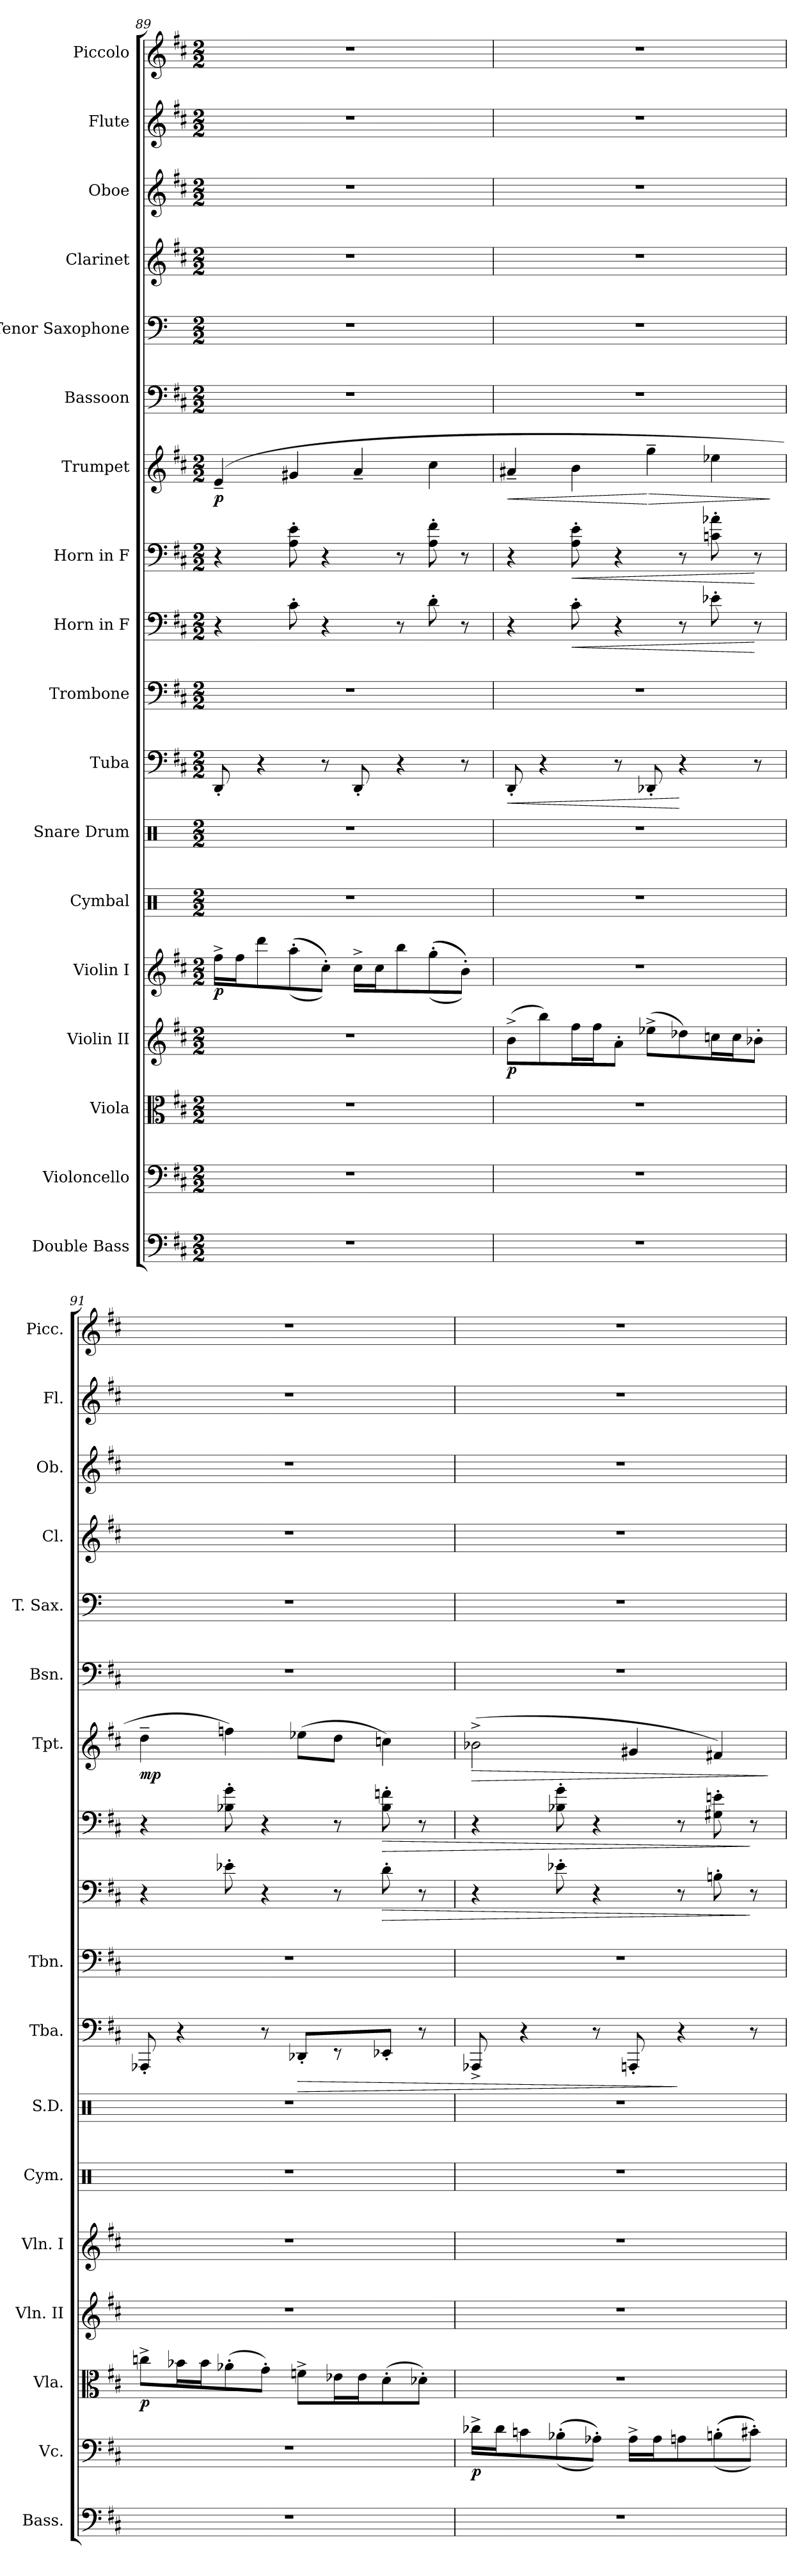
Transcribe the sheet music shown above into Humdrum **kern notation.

**kern	**kern	**dynam	**kern	**dynam	**kern	**dynam	**kern	**dynam	**kern	**kern	**kern	**dynam	**kern	**kern	**dynam	**kern	**dynam	**kern	**dynam	**kern	**kern	**kern	**kern	**kern	**kern
*part18	*part17	*part17	*part16	*part16	*part15	*part15	*part14	*part14	*part13	*part12	*part11	*part11	*part10	*part9	*part9	*part8	*part8	*part7	*part7	*part6	*part5	*part4	*part3	*part2	*part1
*staff18	*staff17	*staff17	*staff16	*staff16	*staff15	*staff15	*staff14	*staff14	*staff13	*staff12	*staff11	*staff11	*staff10	*staff9	*staff9	*staff8	*staff8	*staff7	*staff7	*staff6	*staff5	*staff4	*staff3	*staff2	*staff1
*I"Double Bass	*I"Violoncello	*	*I"Viola	*	*I"Violin II	*	*I"Violin I	*	*I"Cymbal	*I"Snare Drum	*I"Tuba	*	*I"Trombone	*I"Horn in F	*	*I"Horn in F	*	*I"Trumpet	*	*I"Bassoon	*I"Tenor Saxophone	*I"Clarinet	*I"Oboe	*I"Flute	*I"Piccolo
*I'Bass.	*I'Vc.	*	*I'Vla.	*	*I'Vln. II	*	*I'Vln. I	*	*I'Cym.	*I'S.D.	*I'Tba.	*	*I'Tbn.	*	*	*	*	*I'Tpt.	*	*I'Bsn.	*I'T. Sax.	*I'Cl.	*I'Ob.	*I'Fl.	*I'Picc.
!!LO:LB:g=z
*clefF4	*clefF4	*	*clefC3	*	*clefG2	*	*clefG2	*	*clefX	*clefX	*clefF4	*	*clefF4	*clefF4	*	*clefF4	*	*clefG2	*	*clefF4	*clefF4	*clefG2	*clefG2	*clefG2	*clefG2
*ITrd7c12	*	*	*	*	*	*	*	*	*	*	*	*	*	*ITrd4c7	*	*ITrd4c7	*	*ITrd1c2	*	*	*ITrd8c14	*ITrd1c2	*	*	*ITrd-7c-12
*k[f#c#]	*k[f#c#]	*	*k[f#c#]	*	*k[f#c#]	*	*k[f#c#]	*	*k[]	*k[]	*k[f#c#]	*	*k[f#c#]	*k[f#]	*	*k[f#]	*	*k[]	*	*k[f#c#]	*k[]	*k[]	*k[f#c#]	*k[f#c#]	*k[f#c#]
*M2/2	*M2/2	*	*M2/2	*	*M2/2	*	*M2/2	*	*M2/2	*M2/2	*M2/2	*	*M2/2	*M2/2	*	*M2/2	*	*M2/2	*	*M2/2	*M2/2	*M2/2	*M2/2	*M2/2	*M2/2
=89	=89	=89	=89	=89	=89	=89	=89	=89	=89	=89	=89	=89	=89	=89	=89	=89	=89	=89	=89	=89	=89	=89	=89	=89	=89
!	!	!	!	!	!	!	!	!LO:DY:b	!	!	!	!	!	!	!	!	!	!	!LO:DY:b	!	!	!	!	!	!
1r	1r	.	1r	.	1r	.	16ff#^\LL	p	1r	1r	8DD'/	.	1r	4r	.	4r	.	(>4d~/	p	1r	1r	1r	1r	1r	1r
.	.	.	.	.	.	.	16ff#\J	.	.	.	.	.	.	.	.	.	.	.	.	.	.	.	.	.	.
.	.	.	.	.	.	.	8ddd\	.	.	.	4r	.	.	.	.	.	.	.	.	.	.	.	.	.	.
.	.	.	.	.	.	.	(>(>(>8aa'\	.	.	.	.	.	.	8F#'\	.	8D\' 8A\'	.	4f#X/	.	.	.	.	.	.	.
.	.	.	.	.	.	.	8cc#'\J)))	.	.	.	8r	.	.	4r	.	4r	.	.	.	.	.	.	.	.	.
.	.	.	.	.	.	.	16cc#^\LL	.	.	.	8DD'/	.	.	.	.	.	.	4g~/	.	.	.	.	.	.	.
.	.	.	.	.	.	.	16cc#\J	.	.	.	.	.	.	.	.	.	.	.	.	.	.	.	.	.	.
.	.	.	.	.	.	.	8bb\	.	.	.	4r	.	.	8r	.	8r	.	.	.	.	.	.	.	.	.
.	.	.	.	.	.	.	(>(>(>(>8gg'\	.	.	.	.	.	.	8G'\	.	8D\' 8B\'	.	4b\	.	.	.	.	.	.	.
.	.	.	.	.	.	.	8b'\J))))	.	.	.	8r	.	.	8r	.	8r	.	.	.	.	.	.	.	.	.
=90	=90	=90	=90	=90	=90	=90	=90	=90	=90	=90	=90	=90	=90	=90	=90	=90	=90	=90	=90	=90	=90	=90	=90	=90	=90
!	!	!	!	!	!	!LO:DY:b	!	!	!	!	!	!LO:HP:b	!	!	!	!	!	!	!LO:HP:b	!	!	!	!	!	!
1r	1r	.	1r	.	(>8b^\L	p	1r	.	1r	1r	8DD'/	<	1r	4r	.	4r	.	4g#X~/	<	1r	1r	1r	1r	1r	1r
.	.	.	.	.	8bb\)	.	.	.	.	.	4r	.	.	.	.	.	.	.	.	.	.	.	.	.	.
!	!	!	!	!	!	!	!	!	!	!	!	!	!	!	!LO:HP:b	!	!LO:HP:b	!	!	!	!	!	!	!	!
.	.	.	.	.	16ff#\L	.	.	.	.	.	.	.	.	8F#'\	<	8D\' 8A\'	<	4a\	.	.	.	.	.	.	.
.	.	.	.	.	16ff#\J	.	.	.	.	.	.	.	.	.	.	.	.	.	.	.	.	.	.	.	.
.	.	.	.	.	8a'\J	.	.	.	.	.	8r	.	.	4r	.	4r	.	.	.	.	.	.	.	.	.
!	!	!	!	!	!	!	!	!	!	!	!	!	!	!	!	!	!	!	!LO:HP:n=1:b	!	!	!	!	!	!
.	.	.	.	.	(>8ee-X^\L	.	.	.	.	.	8DD-X'/	.	.	.	.	.	.	4ff~\	[ >	.	.	.	.	.	.
.	.	.	.	.	8dd-X\)	.	.	.	.	.	4r	[	.	8r	.	8r	.	.	.	.	.	.	.	.	.
.	.	.	.	.	16ccn\L	.	.	.	.	.	.	.	.	8A-X'\	.	8Fn\' 8d-X\'	.	4dd-X\	.	.	.	.	.	.	.
.	.	.	.	.	16cc\J	.	.	.	.	.	.	.	.	.	.	.	.	.	.	.	.	.	.	.	.
.	.	.	.	.	8b-X'\J	.	.	.	.	.	8r	.	.	8r	[	8r	[	.	.	.	.	.	.	.	.
.	.	.	.	.	.	.	.	.	.	.	.	.	.	.	.	.	.	.	]	.	.	.	.	.	.
=91	=91	=91	=91	=91	=91	=91	=91	=91	=91	=91	=91	=91	=91	=91	=91	=91	=91	=91	=91	=91	=91	=91	=91	=91	=91
!	!	!	!	!LO:DY:b	!	!	!	!	!	!	!	!	!	!	!	!	!	!	!LO:DY:b	!	!	!	!	!	!
1r	1r	.	8ccn^\L	p	1r	.	1r	.	1r	1r	8AAA-X'/	.	1r	4r	.	4r	.	4cc~\	mp	1r	1r	1r	1r	1r	1r
.	.	.	16b-X\L	.	.	.	.	.	.	.	4r	.	.	.	.	.	.	.	.	.	.	.	.	.	.
.	.	.	16b-\J	.	.	.	.	.	.	.	.	.	.	.	.	.	.	.	.	.	.	.	.	.	.
.	.	.	(>8a-X'\	.	.	.	.	.	.	.	.	.	.	8A-X'\	.	8E-X\' 8c\'	.	4ee-X\)	.	.	.	.	.	.	.
.	.	.	8g'\J)	.	.	.	.	.	.	.	8r	.	.	4r	.	4r	.	.	.	.	.	.	.	.	.
!	!	!	!	!	!	!	!	!	!	!	!	!LO:HP:b	!	!	!	!	!	!	!	!	!	!	!	!	!
.	.	.	8fn^\L	.	.	.	.	.	.	.	8DD-X'/L	>	.	.	.	.	.	(>8dd-X\L	.	.	.	.	.	.	.
.	.	.	16e-X\L	.	.	.	.	.	.	.	8r	.	.	8r	.	8r	.	8cc\J	.	.	.	.	.	.	.
.	.	.	16e-\J	.	.	.	.	.	.	.	.	.	.	.	.	.	.	.	.	.	.	.	.	.	.
!	!	!	!	!	!	!	!	!	!	!	!	!	!	!	!LO:HP:b	!	!LO:HP:b	!	!	!	!	!	!	!	!
.	.	.	(>8d'\	.	.	.	.	.	.	.	8EE-X'/J	.	.	8G'\	>	8E-\' 8B-X\'	>	4b-X\)	.	.	.	.	.	.	.
.	.	.	8d-X'\J)	.	.	.	.	.	.	.	8r	.	.	8r	.	8r	.	.	.	.	.	.	.	.	.
=92	=92	=92	=92	=92	=92	=92	=92	=92	=92	=92	=92	=92	=92	=92	=92	=92	=92	=92	=92	=92	=92	=92	=92	=92	=92
!	!	!LO:DY:b	!	!	!	!	!	!	!	!	!	!	!	!	!	!	!	!	!LO:HP:b	!	!	!	!	!	!
1r	16d-X^\LL	p	1r	.	1r	.	1r	.	1r	1r	8AAA-X^/	.	1r	4r	.	4r	.	(>2a-X^\	>	1r	1r	1r	1r	1r	1r
.	16d-\J	.	.	.	.	.	.	.	.	.	.	.	.	.	.	.	.	.	.	.	.	.	.	.	.
.	8cn\	.	.	.	.	.	.	.	.	.	4r	.	.	.	.	.	.	.	.	.	.	.	.	.	.
.	(>(>(>8B-X'\	.	.	.	.	.	.	.	.	.	.	.	.	8A-X'\	.	8E-X\' 8c\'	.	.	.	.	.	.	.	.	.
.	8A-X'\J)))	.	.	.	.	.	.	.	.	.	8r	.	.	4r	.	4r	.	.	.	.	.	.	.	.	.
.	16A-^\LL	.	.	.	.	.	.	.	.	.	8AAAn'/	.	.	.	.	.	.	4f#i/	.	.	.	.	.	.	.
.	16A-\J	.	.	.	.	.	.	.	.	.	.	.	.	.	.	.	.	.	.	.	.	.	.	.	.
.	8An\	.	.	.	.	.	.	.	.	.	4r	]	.	8r	.	8r	.	.	.	.	.	.	.	.	.
.	(>(>(>(>8Bn'\	.	.	.	.	.	.	.	.	.	.	.	.	8En'\	.	8C#X\' 8An\'	.	4en/)	.	.	.	.	.	.	.
.	8c#X'\J))))	.	.	.	.	.	.	.	.	.	8r	.	.	8r	]	8r	]	.	.	.	.	.	.	.	.
.	.	.	.	.	.	.	.	.	.	.	.	.	.	.	.	.	.	.	]	.	.	.	.	.	.
=	=	=	=	=	=	=	=	=	=	=	=	=	=	=	=	=	=	=	=	=	=	=	=	=	=
*-	*-	*-	*-	*-	*-	*-	*-	*-	*-	*-	*-	*-	*-	*-	*-	*-	*-	*-	*-	*-	*-	*-	*-	*-	*-
